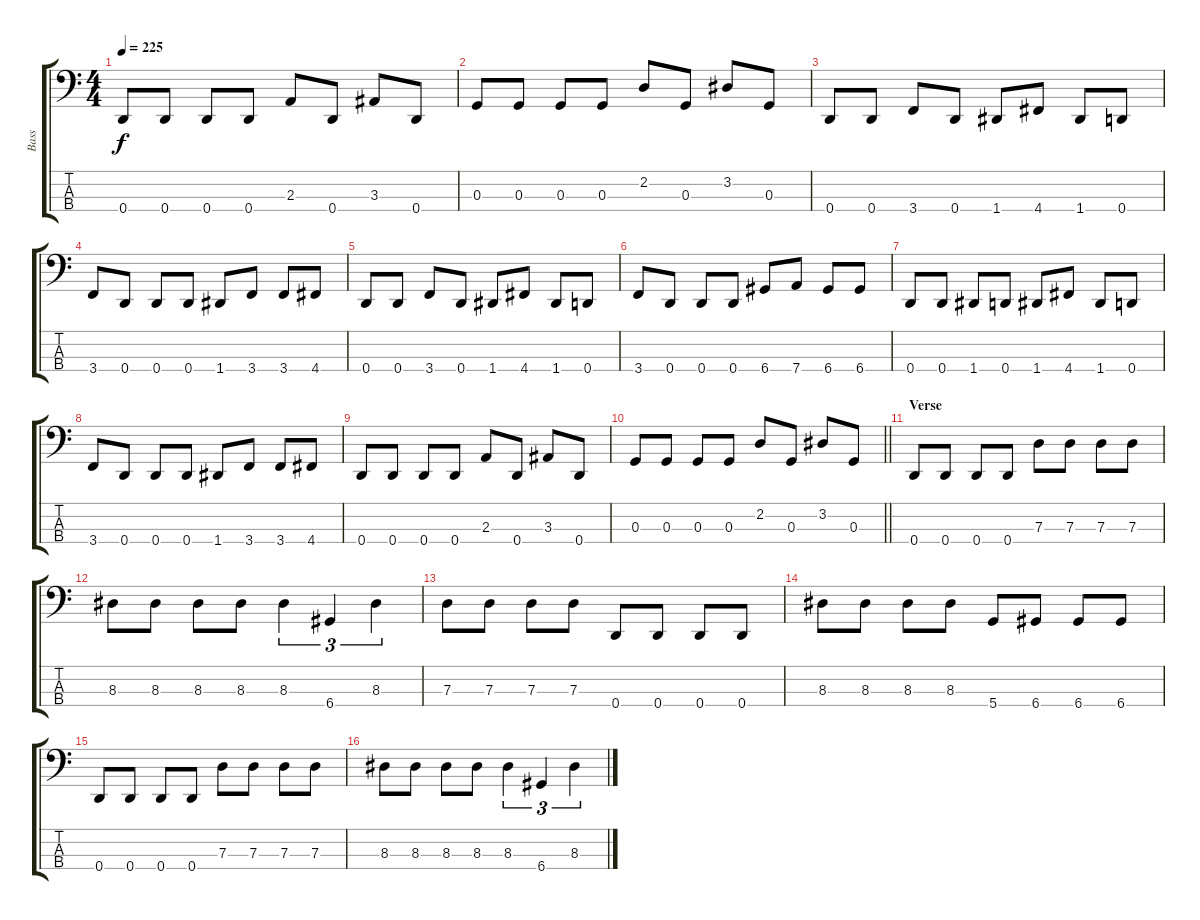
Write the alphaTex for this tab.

\track ("Bass" "Bass") {instrument electricbassfinger}
\staff {score tabs}
\tuning (F2 C2 G1 D1) {hide}
\ts (4 4)
\tempo 225
\clef f4
\ks c
0.4.8{dy f} 0.4.8 0.4.8 0.4.8 2.3.8 0.4.8 3.3.8 0.4.8 |
0.3.8 0.3.8 0.3.8 0.3.8 2.2.8 0.3.8 3.2.8 0.3.8 |
0.4.8 0.4.8 3.4.8 0.4.8 1.4.8 4.4.8 1.4.8 0.4.8 |
3.4.8 0.4.8 0.4.8 0.4.8 1.4.8 3.4.8 3.4.8 4.4.8 |
0.4.8 0.4.8 3.4.8 0.4.8 1.4.8 4.4.8 1.4.8 0.4.8 |
3.4.8 0.4.8 0.4.8 0.4.8 6.4.8 7.4.8 6.4.8 6.4.8 |
0.4.8 0.4.8 1.4.8 0.4.8 1.4.8 4.4.8 1.4.8 0.4.8 |
3.4.8 0.4.8 0.4.8 0.4.8 1.4.8 3.4.8 3.4.8 4.4.8 |
0.4.8 0.4.8 0.4.8 0.4.8 2.3.8 0.4.8 3.3.8 0.4.8 |
\barLineRight lightlight
0.3.8 0.3.8 0.3.8 0.3.8 2.2.8 0.3.8 3.2.8 0.3.8 |
\section ("" "Verse")
0.4.8 0.4.8 0.4.8 0.4.8 7.3.8 7.3.8 7.3.8 7.3.8 |
8.3.8 8.3.8 8.3.8 8.3.8 8.3.4{tu (3 2)} 6.4.4{tu (3 2)} 8.3.4{tu (3 2)} |
7.3.8 7.3.8 7.3.8 7.3.8 0.4.8 0.4.8 0.4.8 0.4.8 |
8.3.8 8.3.8 8.3.8 8.3.8 5.4.8 6.4.8 6.4.8 6.4.8 |
0.4.8 0.4.8 0.4.8 0.4.8 7.3.8 7.3.8 7.3.8 7.3.8 |
8.3.8 8.3.8 8.3.8 8.3.8 8.3.4{tu (3 2)} 6.4.4{tu (3 2)} 8.3.4{tu (3 2)}
